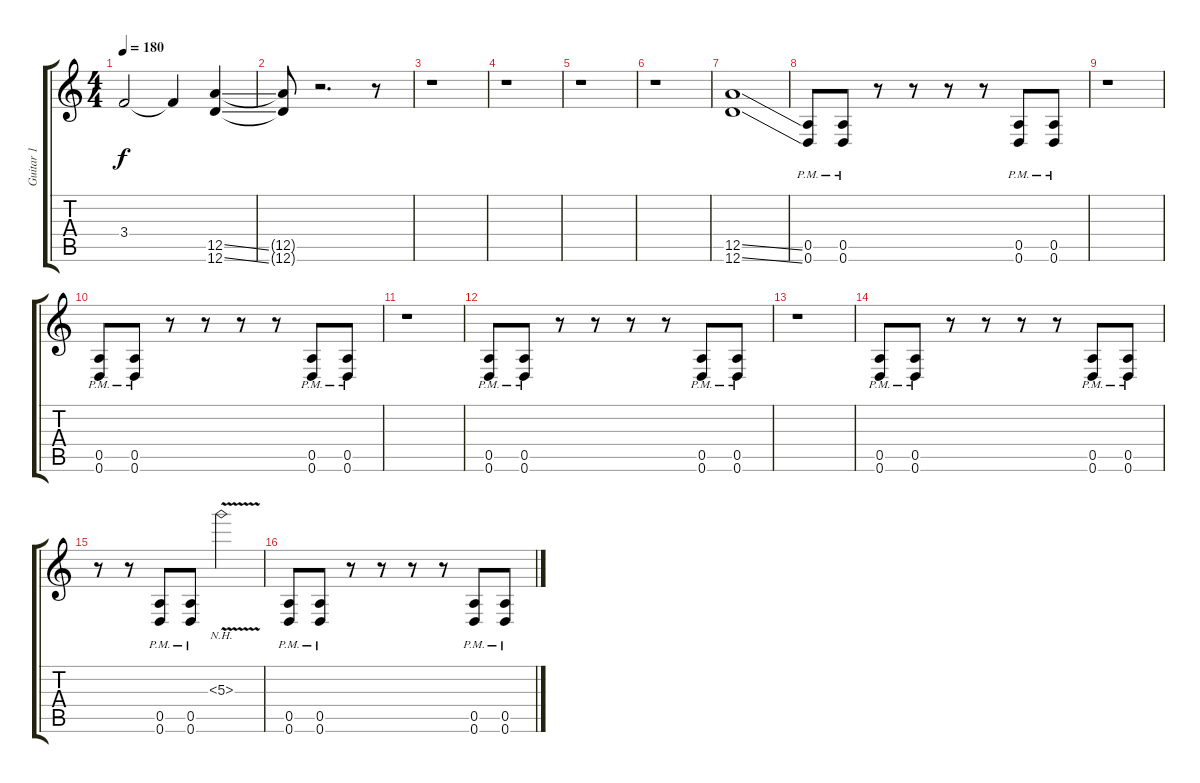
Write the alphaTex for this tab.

\track ("Guitar 1" "Guitar 1") {instrument distortionguitar}
\staff {score tabs}
\tuning (E4 B3 G3 D3 A2 D2) {hide}
\ts (4 4)
\tempo 180
\clef g2
\ks c
3.4{t}.2{dy f} 3.4{t}.4 (12.5{ss} 12.6{ss}).4 |
(12.5{t} 12.6{t}).8 r.2{d} r.8 |
r.1 |
r.1 |
r.1 |
r.1 |
(12.5{ss} 12.6{ss}).1 |
(0.5{pm} 0.6{pm}).8 (0.5{pm} 0.6{pm}).8 r.8 r.8 r.8 r.8 (0.5{pm} 0.6{pm}).8 (0.5{pm} 0.6{pm}).8 |
r.1 |
(0.5{pm} 0.6{pm}).8 (0.5{pm} 0.6{pm}).8 r.8 r.8 r.8 r.8 (0.5{pm} 0.6{pm}).8 (0.5{pm} 0.6{pm}).8 |
r.1 |
(0.5{pm} 0.6{pm}).8 (0.5{pm} 0.6{pm}).8 r.8 r.8 r.8 r.8 (0.5{pm} 0.6{pm}).8 (0.5{pm} 0.6{pm}).8 |
r.1 |
(0.5{pm} 0.6{pm}).8 (0.5{pm} 0.6{pm}).8 r.8 r.8 r.8 r.8 (0.5{pm} 0.6{pm}).8 (0.5{pm} 0.6{pm}).8 |
r.8 r.8 (0.5{pm} 0.6{pm}).8 (0.5{pm} 0.6{pm}).8 5.3{nh v}.2 |
(0.5{pm} 0.6{pm}).8 (0.5{pm} 0.6{pm}).8 r.8 r.8 r.8 r.8 (0.5{pm} 0.6{pm}).8 (0.5{pm} 0.6{pm}).8
